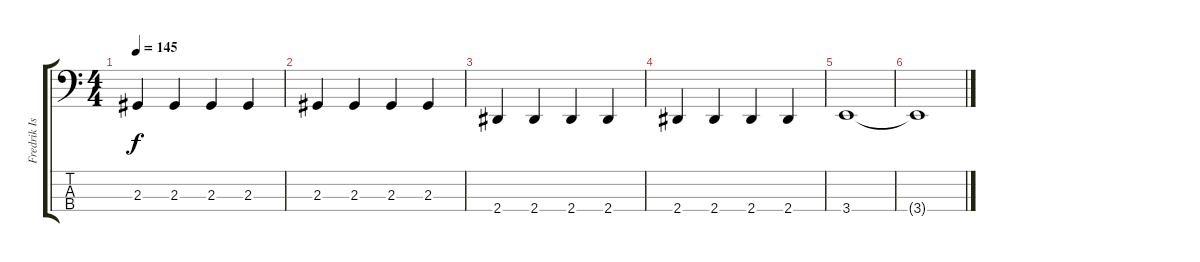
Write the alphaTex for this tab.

\track ("Fredrik Isaksson (Bass)" "Fredrik Is") {instrument electricbassfinger}
\staff {score tabs}
\tuning (E2 B1 Gb1 Db1) {hide}
\ts (4 4)
\tempo 145
\clef f4
\ks c
2.3.4{dy f} 2.3.4 2.3.4 2.3.4 |
2.3.4 2.3.4 2.3.4 2.3.4 |
2.4.4 2.4.4 2.4.4 2.4.4 |
2.4.4 2.4.4 2.4.4 2.4.4 |
3.4.1 |
3.4{t}.1
